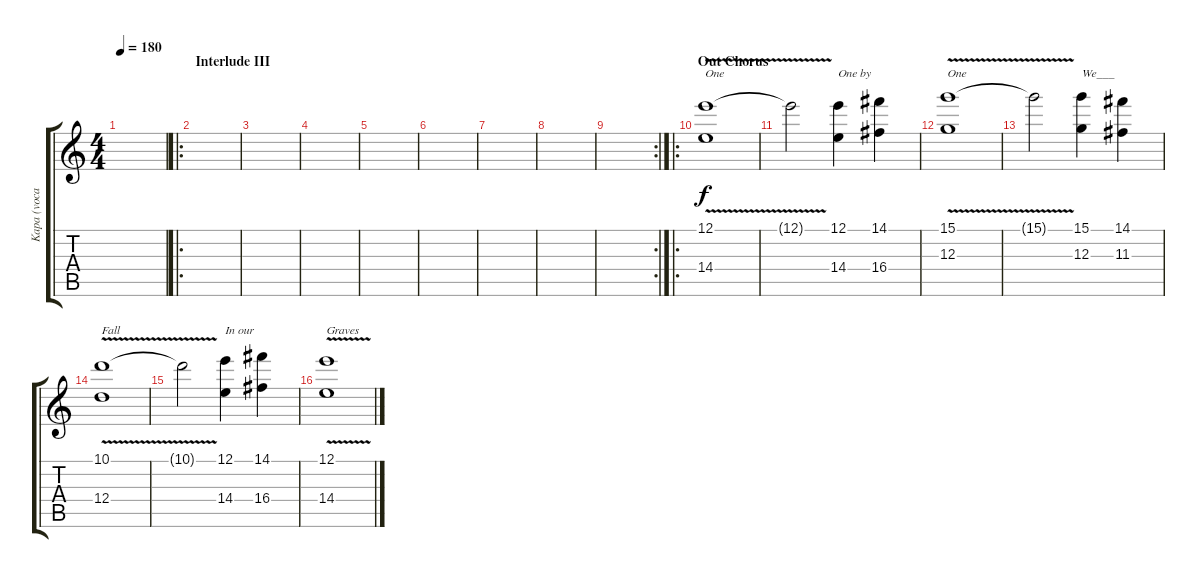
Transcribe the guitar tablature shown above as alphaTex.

\track ("Kapa (vocals)" "Kapa (voca") {instrument electricguitarjazz}
\staff {score tabs}
\tuning (E4 B3 G3 D3 A2 E2) {hide}
\ts (4 4)
\tempo 180
\clef g2
\ks c
|
\ro
\section ("" "Interlude III")
|
|
|
|
|
|
|
\rc 2
|
\ro
\section ("" "Out Chorus")
(12.1{v} 14.4).1{txt "One"} |
12.1{t}.2 (12.1 14.4).4{txt "One by"} (14.1 16.4).4 |
(15.1{v} 12.3).1{txt "One"} |
15.1{t}.2 (15.1 12.3).4{txt "We___"} (14.1 11.3).4 |
(10.1{v} 12.4).1{txt "Fall"} |
10.1{t}.2 (12.1 14.4).4{txt "In our"} (14.1 16.4).4 |
(12.1{v} 14.4).1{txt "Graves"}
